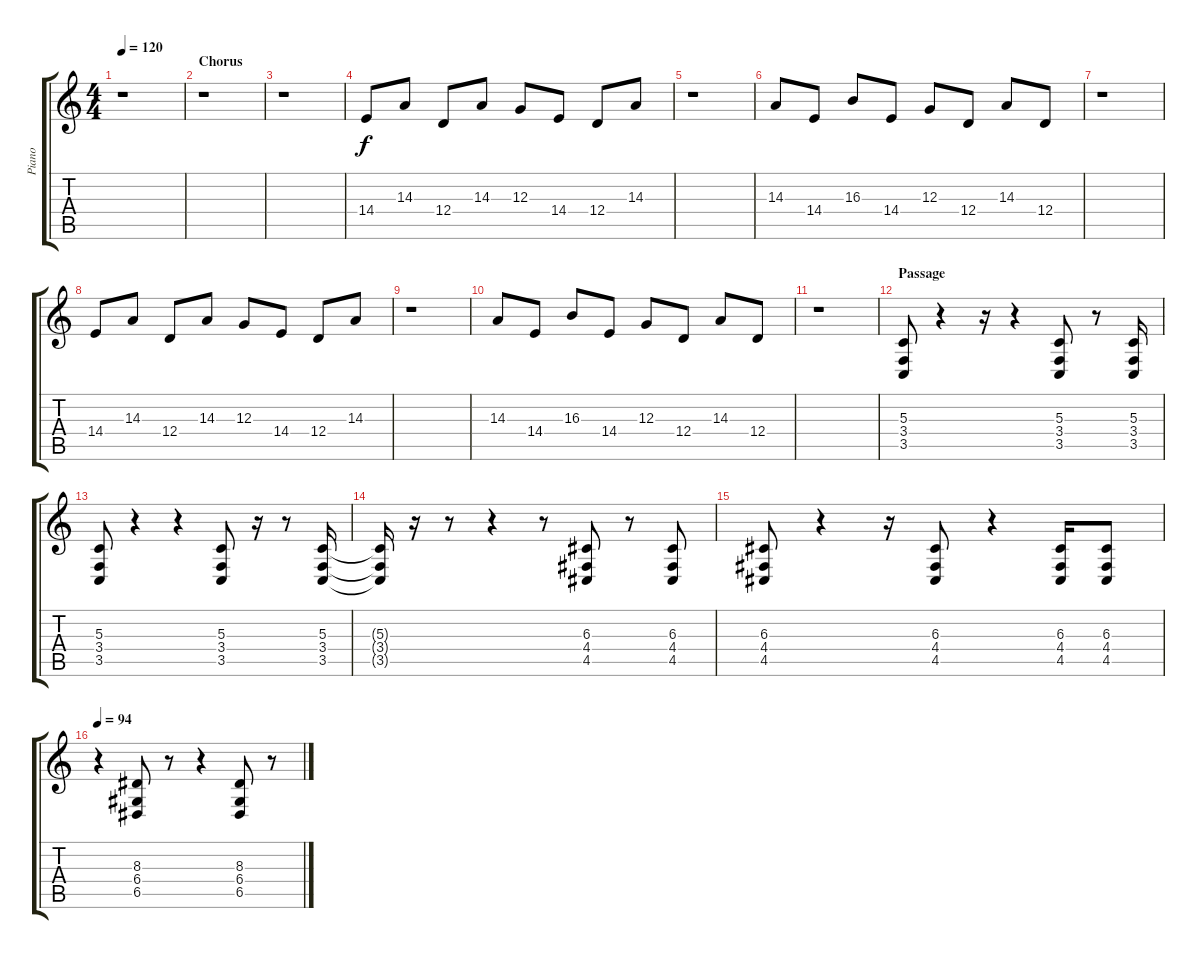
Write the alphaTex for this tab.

\track ("Piano" "Piano") {instrument electricgrandpiano}
\staff {score tabs}
\tuning (E4 B3 G3 D3 A2 E2) {hide}
\ts (4 4)
\tempo 120
\clef g2
\ks c
r.1{dy f} |
\section ("" "Chorus")
r.1 |
r.1 |
14.4.8 14.3.8 12.4.8 14.3.8 12.3.8 14.4.8 12.4.8 14.3.8 |
r.1 |
14.3.8 14.4.8 16.3.8 14.4.8 12.3.8 12.4.8 14.3.8 12.4.8 |
r.1 |
14.4.8 14.3.8 12.4.8 14.3.8 12.3.8 14.4.8 12.4.8 14.3.8 |
r.1 |
14.3.8 14.4.8 16.3.8 14.4.8 12.3.8 12.4.8 14.3.8 12.4.8 |
r.1 |
\section ("" "Passage")
(5.3 3.4 3.5).8 r.4 r.16 r.4 (5.3 3.4 3.5).8 r.8 (5.3 3.4 3.5).16 |
(5.3 3.4 3.5).8 r.4 r.4 (5.3 3.4 3.5).8 r.16 r.8 (5.3 3.4 3.5).16 |
(5.3{t} 3.4{t} 3.5{t}).16 r.16 r.8 r.4 r.8 (6.3 4.4 4.5).8 r.8 (6.3 4.4 4.5).8 |
(6.3 4.4 4.5).8 r.4 r.16 (6.3 4.4 4.5).8 r.4 (6.3 4.4 4.5).16 (6.3 4.4 4.5).8 |
\tempo 94
r.4 (8.3 6.4 6.5).8 r.8 r.4 (8.3 6.4 6.5).8 r.8
